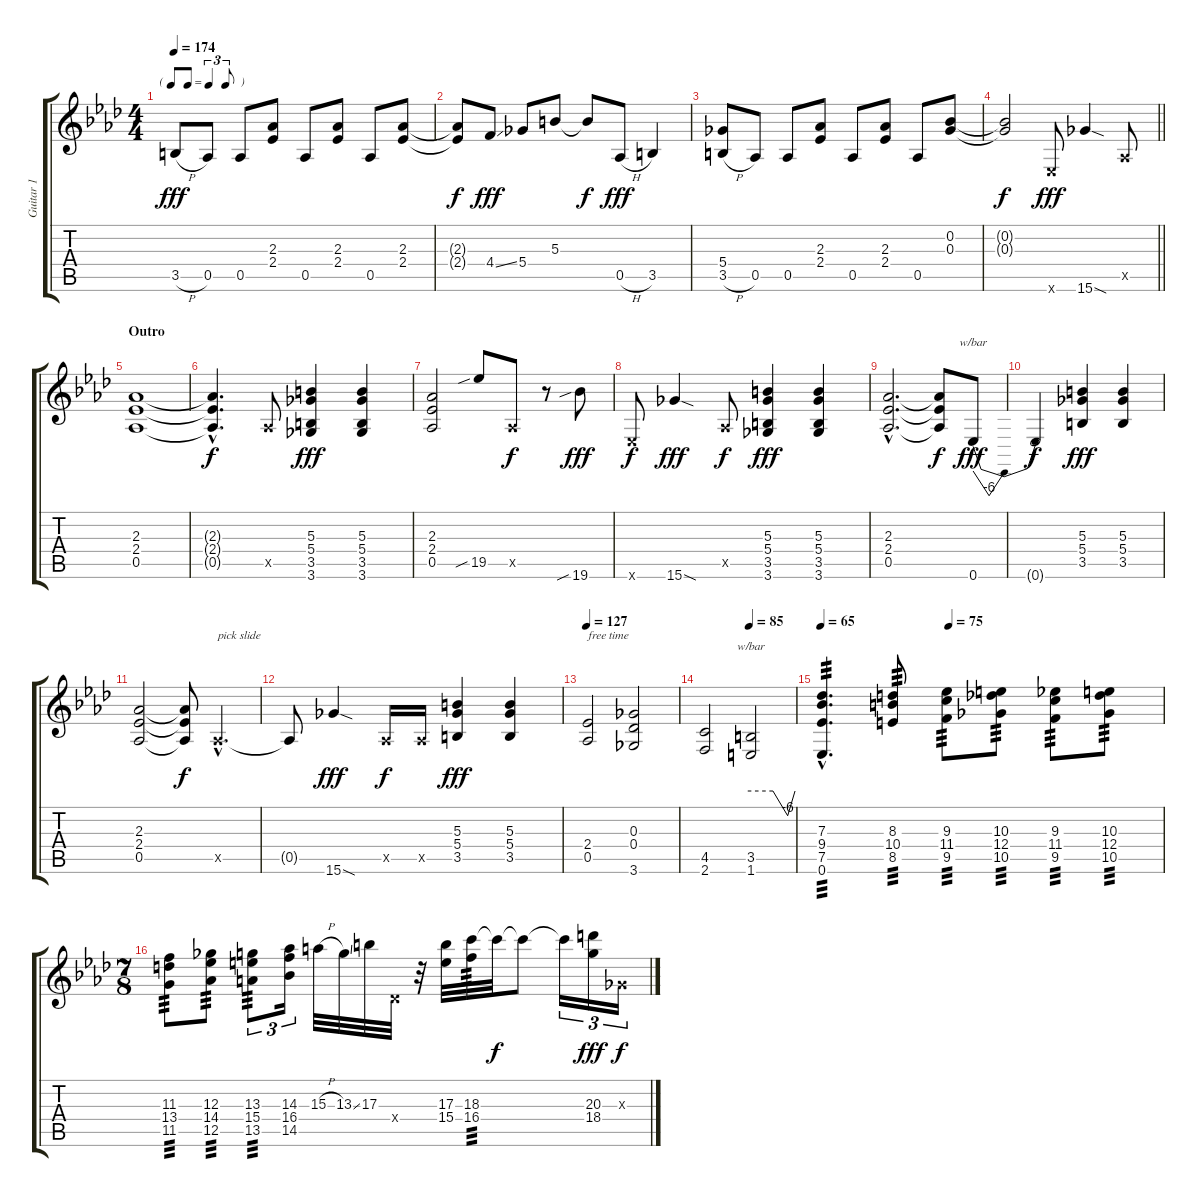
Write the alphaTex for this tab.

\track ("Guitar 1" "Guitar 1") {instrument distortionguitar}
\staff {score tabs}
\tuning (Eb4 Bb3 Gb3 Db3 Ab2 Eb2) {hide}
\ts (4 4)
\tf triplet8th
\tempo 174
\clef g2
\ks ab
3.5{h}.8{dy fff} 0.5.8 0.5.8 (2.3 2.4).8 0.5.8 (2.3 2.4).8 0.5.8 (2.3 2.4).8 |
(2.3{t} 2.4{t}).8{dy f} 4.4{ss}.8{dy fff} 5.4.8 5.3.8 5.3{t}.8{dy f} 0.5{h}.8{dy fff} 3.5.4 |
(5.4 3.5{h}).8 0.5.8 0.5.8 (2.3 2.4).8 0.5.8 (2.3 2.4).8 0.5.8 (0.2 0.3).8 |
\barLineRight lightlight
(0.2{t} 0.3{t}).2{dy f} 0.6{x}.8{dy fff} 15.6{sod}.4 0.5{x}.8 |
\section ("" "Outro")
(2.3 2.4 0.5).1 |
(2.3{hac t} 2.4{hac t} 0.5{hac t}).4{d dy f} 0.5{x}.8 (5.3 5.4 3.5 3.6).4{dy fff} (5.3 5.4 3.5 3.6).4 |
(2.3 2.4 0.5).2 19.5{sib}.8 0.5{x}.8{dy f} r.8 19.6{sib}.8{dy fff} |
0.6{x}.8{dy f} 15.6{sod}.4{dy fff} 0.5{x}.8{dy f} (5.3 5.4 3.5 3.6).4{dy fff} (5.3 5.4 3.5 3.6).4 |
(2.3{hac} 2.4{hac} 0.5{hac}).2{d} (2.3{t} 2.4{t} 0.5{t}).8{dy f} 0.6.8{tbe (dip default 0 0 30 -24 60 0) dy fff} |
0.6{t}.2{dy f} (5.3 5.4 3.5).4{dy fff} (5.3 5.4 3.5).4 |
(2.3 2.4 0.5).2 (2.3{t} 2.4{t} 0.5{t}).8{dy f} 0.5{hac x}.4{d txt "pick slide"} |
0.5{t}.8 15.6{sod}.4{dy fff} 0.5{x}.16{dy f} 0.5{x}.16 (5.3 5.4 3.5).4{dy fff} (5.3 5.4 3.5).4 |
\tempo 127
(2.4 0.5).2{txt "free time"} (0.3 0.4 3.6).2 |
\tempo (85 0.5)
(4.5 2.6).2 (3.5 1.6).2{tbe (custom default 0 0 30 0 50 -24 60 0)} |
\tempo 65
\tempo (75 0.375)
(7.3{hac} 9.4{hac} 7.5{hac} 0.6{hac}).4{d tp 3} (8.3 10.4 8.5).8{tp 3} (9.3 11.4 9.5).8{tp 3} (10.3 12.4 10.5).8{tp 3} (9.3 11.4 9.5).8{tp 3} (10.3 12.4 10.5).8{tp 3} |
\ts (7 8)
(11.3 13.4 11.5).8{tp 3} (12.3 14.4 12.5).8{tp 3} (13.3 15.4 13.5).8{tu (3 2) tp 3} (14.3 16.4 14.5).16{tu (3 2)} 15.3{h}.32 13.3{ss}.32 17.3.32 0.4{x}.32 r.32 (17.3 15.4).32 (18.3 16.4).32{tp 3} 18.3{t}.32{dy f} 18.3{t}.8 18.3{t}.16{tu (3 2)} (20.3 18.4).16{tu (3 2) dy fff} 0.3{x}.16{tu (3 2) dy f}
